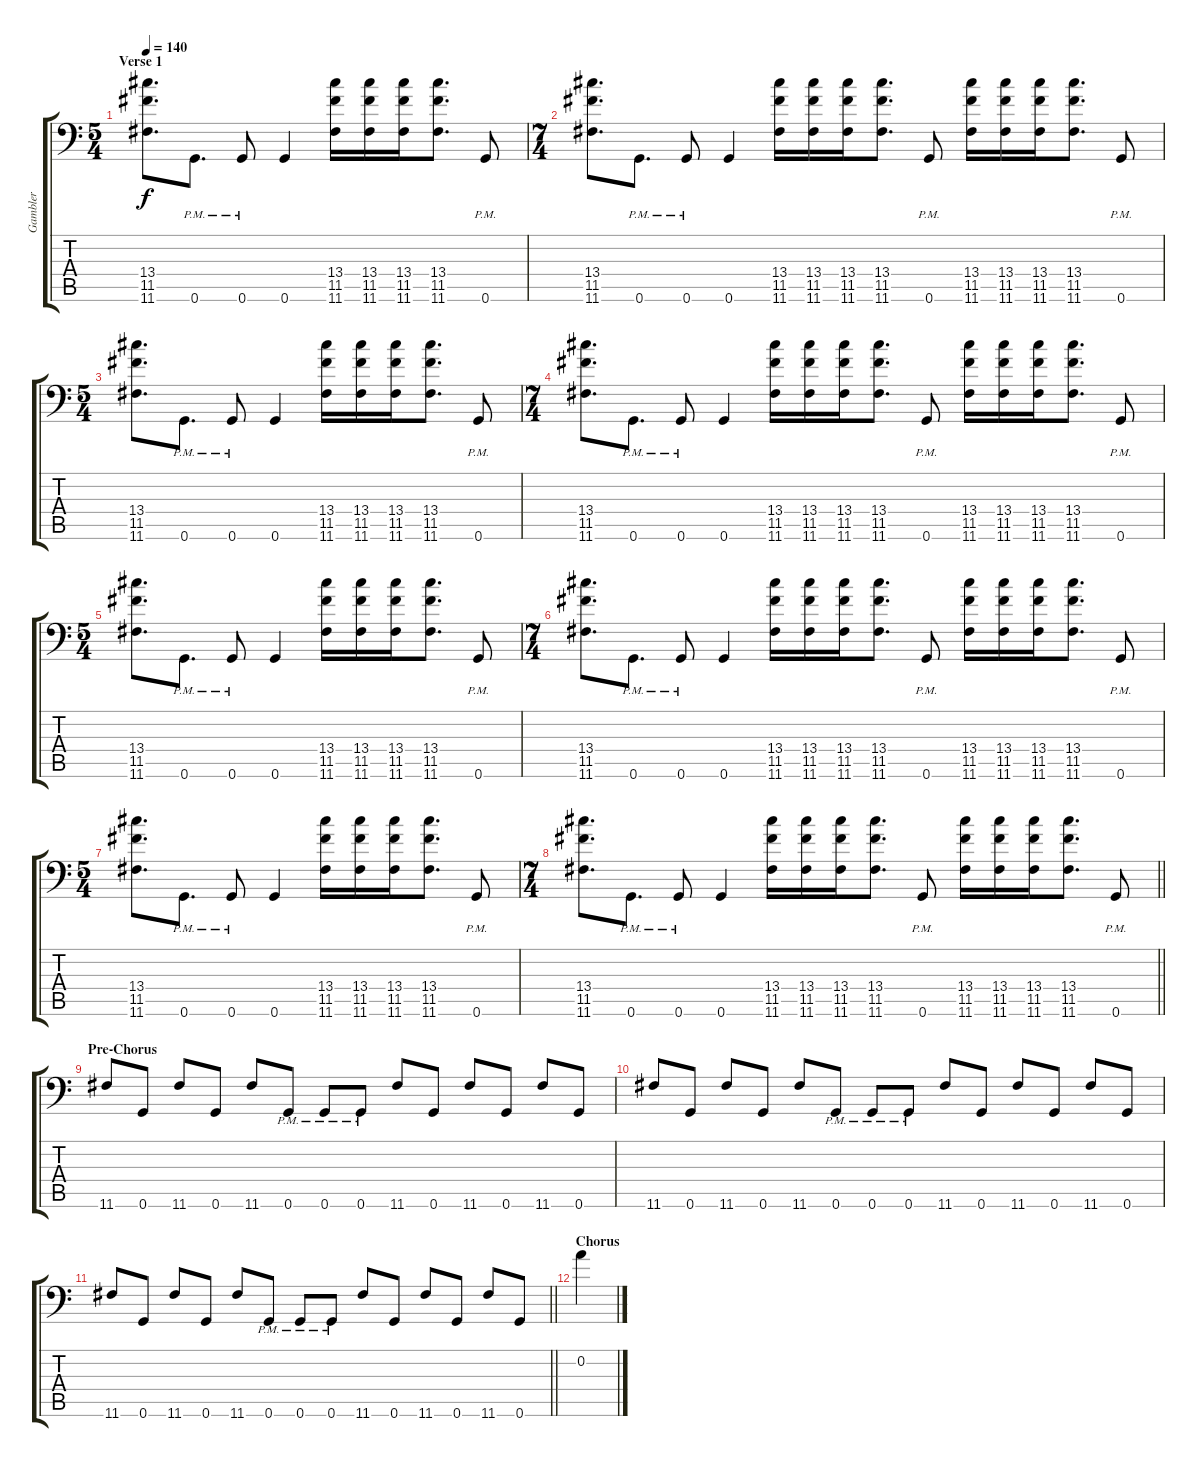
\track ("Gambler" "Gambler") {instrument overdrivenguitar}
\staff {score tabs}
\tuning (D4 A3 F3 C3 G2 G1) {hide}
\ts (5 4)
\section ("" "Verse 1")
\tempo 140
\clef f4
\ks c
(13.4 11.5 11.6).8{d dy f} 0.6{pm}.8{d} 0.6{pm}.8 0.6.4 (13.4 11.5 11.6).16 (13.4 11.5 11.6).16 (13.4 11.5 11.6).16 (13.4 11.5 11.6).8{d} 0.6{pm}.8 |
\ts (7 4)
(13.4 11.5 11.6).8{d} 0.6{pm}.8{d} 0.6{pm}.8 0.6.4 (13.4 11.5 11.6).16 (13.4 11.5 11.6).16 (13.4 11.5 11.6).16 (13.4 11.5 11.6).8{d} 0.6{pm}.8 (13.4 11.5 11.6).16 (13.4 11.5 11.6).16 (13.4 11.5 11.6).16 (13.4 11.5 11.6).8{d} 0.6{pm}.8 |
\ts (5 4)
(13.4 11.5 11.6).8{d} 0.6{pm}.8{d} 0.6{pm}.8 0.6.4 (13.4 11.5 11.6).16 (13.4 11.5 11.6).16 (13.4 11.5 11.6).16 (13.4 11.5 11.6).8{d} 0.6{pm}.8 |
\ts (7 4)
(13.4 11.5 11.6).8{d} 0.6{pm}.8{d} 0.6{pm}.8 0.6.4 (13.4 11.5 11.6).16 (13.4 11.5 11.6).16 (13.4 11.5 11.6).16 (13.4 11.5 11.6).8{d} 0.6{pm}.8 (13.4 11.5 11.6).16 (13.4 11.5 11.6).16 (13.4 11.5 11.6).16 (13.4 11.5 11.6).8{d} 0.6{pm}.8 |
\ts (5 4)
(13.4 11.5 11.6).8{d} 0.6{pm}.8{d} 0.6{pm}.8 0.6.4 (13.4 11.5 11.6).16 (13.4 11.5 11.6).16 (13.4 11.5 11.6).16 (13.4 11.5 11.6).8{d} 0.6{pm}.8 |
\ts (7 4)
(13.4 11.5 11.6).8{d} 0.6{pm}.8{d} 0.6{pm}.8 0.6.4 (13.4 11.5 11.6).16 (13.4 11.5 11.6).16 (13.4 11.5 11.6).16 (13.4 11.5 11.6).8{d} 0.6{pm}.8 (13.4 11.5 11.6).16 (13.4 11.5 11.6).16 (13.4 11.5 11.6).16 (13.4 11.5 11.6).8{d} 0.6{pm}.8 |
\ts (5 4)
(13.4 11.5 11.6).8{d} 0.6{pm}.8{d} 0.6{pm}.8 0.6.4 (13.4 11.5 11.6).16 (13.4 11.5 11.6).16 (13.4 11.5 11.6).16 (13.4 11.5 11.6).8{d} 0.6{pm}.8 |
\ts (7 4)
\barLineRight lightlight
(13.4 11.5 11.6).8{d} 0.6{pm}.8{d} 0.6{pm}.8 0.6.4 (13.4 11.5 11.6).16 (13.4 11.5 11.6).16 (13.4 11.5 11.6).16 (13.4 11.5 11.6).8{d} 0.6{pm}.8 (13.4 11.5 11.6).16 (13.4 11.5 11.6).16 (13.4 11.5 11.6).16 (13.4 11.5 11.6).8{d} 0.6{pm}.8 |
\section ("" "Pre-Chorus")
11.6.8 0.6.8 11.6.8 0.6.8 11.6.8 0.6{pm}.8 0.6{pm}.8 0.6{pm}.8 11.6.8 0.6.8 11.6.8 0.6.8 11.6.8 0.6.8 |
11.6.8 0.6.8 11.6.8 0.6.8 11.6.8 0.6{pm}.8 0.6{pm}.8 0.6{pm}.8 11.6.8 0.6.8 11.6.8 0.6.8 11.6.8 0.6.8 |
\barLineRight lightlight
11.6.8 0.6.8 11.6.8 0.6.8 11.6.8 0.6{pm}.8 0.6{pm}.8 0.6{pm}.8 11.6.8 0.6.8 11.6.8 0.6.8 11.6.8 0.6.8 |
\section ("" "Chorus")
0.2.4
